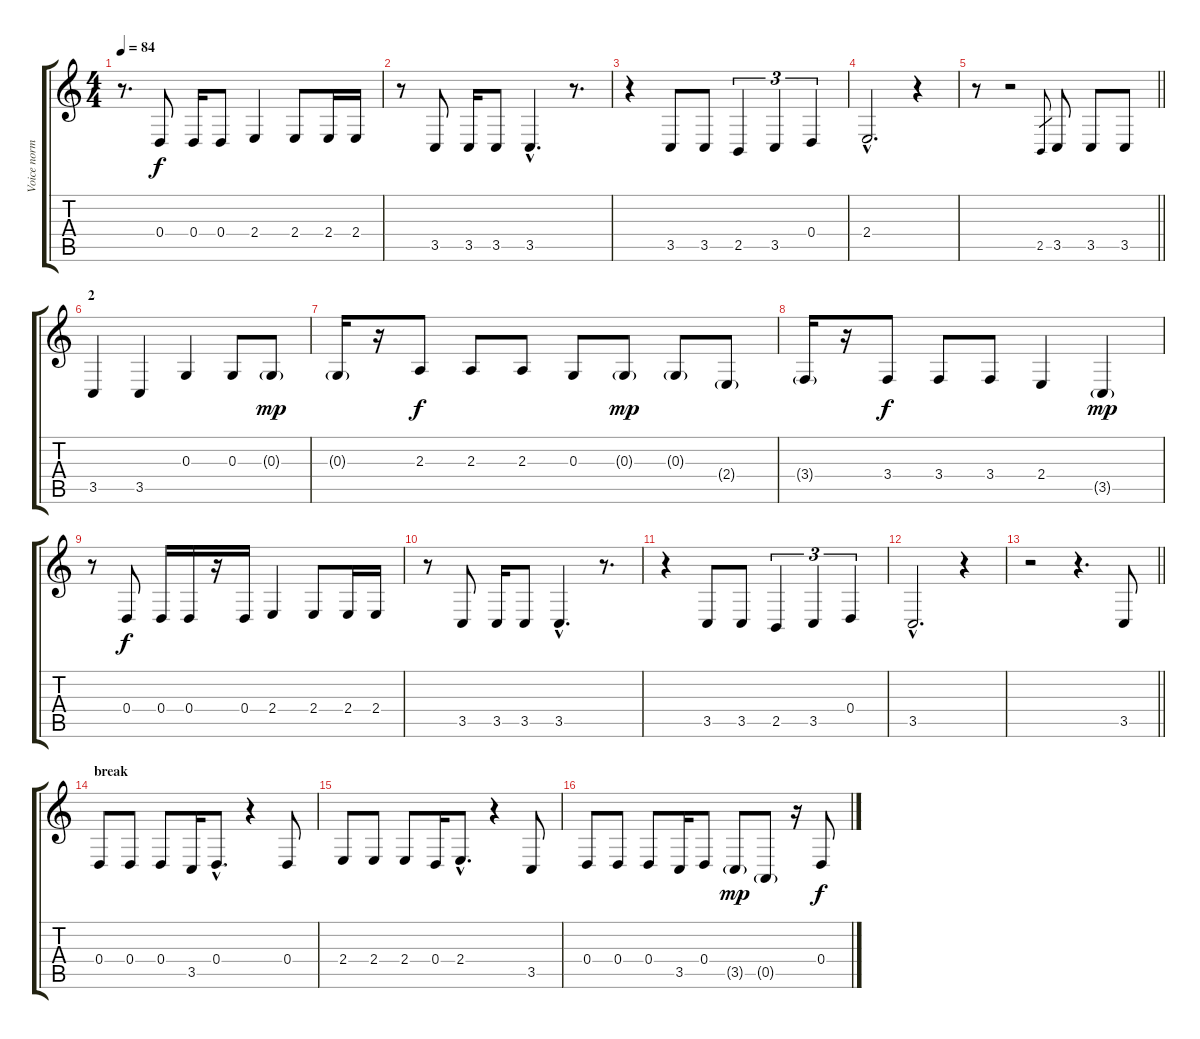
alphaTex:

\track ("Voice normal ( without capo)" "Voice norm") {instrument lead6voice}
\staff {score tabs}
\tuning (E4 B3 G3 D3 A2 E2) {hide}
\ts (4 4)
\tempo 84
\clef g2
\ks c
r.8{d dy f} 0.4.8 0.4.16 0.4.8 2.4.4 2.4.8 2.4.16 2.4.16 |
r.8 3.5.8 3.5.16 3.5.8 3.5{hac}.4{d} r.8{d} |
r.4 3.5.8 3.5.8 2.5.4{tu (3 2)} 3.5.4{tu (3 2)} 0.4.4{tu (3 2)} |
2.4{hac}.2{d} r.4 |
\barLineRight lightlight
r.8 r.2 2.5.8{gr} 3.5.8 3.5.8 3.5.8 |
\section ("" "2")
3.5.4 3.5.4 0.3.4 0.3.8 0.3{g}.8{dy mp} |
0.3{g}.16 r.16 2.3.8{dy f} 2.3.8 2.3.8 0.3.8 0.3{g}.8{dy mp} 0.3{g}.8 2.4{g}.8 |
3.4{g}.16 r.16 3.4.8{dy f} 3.4.8 3.4.8 2.4.4 3.5{g}.4{dy mp} |
r.8 0.4.8{dy f} 0.4.16 0.4.16 r.16 0.4.16 2.4.4 2.4.8 2.4.16 2.4.16 |
r.8 3.5.8 3.5.16 3.5.8 3.5{hac}.4{d} r.8{d} |
r.4 3.5.8 3.5.8 2.5.4{tu (3 2)} 3.5.4{tu (3 2)} 0.4.4{tu (3 2)} |
3.5{hac}.2{d} r.4 |
\barLineRight lightlight
r.2 r.4{d} 3.5.8 |
\section ("" "break")
0.4.8 0.4.8 0.4.8 3.5.16 0.4{hac}.8{d} r.4 0.4.8 |
2.4.8 2.4.8 2.4.8 0.4.16 2.4{hac}.8{d} r.4 3.5.8 |
0.4.8 0.4.8 0.4.8 3.5.16 0.4.8 3.5{g}.8{dy mp} 0.5{g}.8 r.16 0.4.8{dy f}
